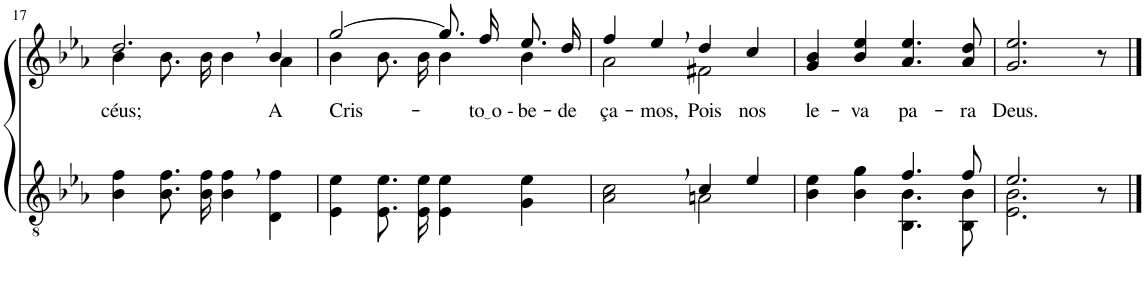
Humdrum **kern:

**kern	**kern	**text
*part2	*part1	*part1
*staff2	*staff1	*staff1
*I"Parte III e IV	*I"Parte I e II	*
!!LO:PB:g=z
*clefGv2	*clefG2	*
*Trd3c5	*Trd3c5	*
*k[b-e-a-]	*k[b-e-a-]	*
*M4/4	*M4/4	*
=17	=17	=17
*	*^	*
!	!	!	!LO:LY:b
4B-\ 4f\	2.dd,/	4b-\	céus;
8.B-\ 8.f\L	.	8.b-\L	.
16B-\ 16f\Jk	.	16b-\Jk	.
4B-\, 4f\,	.	4b-\	.
!	!	!	!LO:LY:b
4D\ 4f\	4b-/	4a-\	A
=18	=18	=18	=18
!	!	!	!LO:LY:b
4E-\ 4e-\	[2gg/	4b-\	Cris-
8.E-/ 8.e-/L	.	8.b-\L	.
16E-/ 16e-/Jk	.	16b-\Jk	.
4E-\ 4e-\	8.gg/L]	4b-\	.
!	!	!	!LO:LY:b
.	16ff/Jk	.	to o -
!	!	!	!LO:LY:b
4G\ 4e-\	8.ee-/L	4b-\	-be-
!	!	!	!LO:LY:b
.	16dd/Jk	.	-de-
=19	=19	=19	=19
*^	*	*	*
!	!	!	!	!LO:LY:b
2ryy	2A-\ 2c\	4ff/	2a-\	-ça-
!	!	!	!	!LO:LY:b
.	.	4ee-,/	.	-mos,
!	!	!	!	!LO:LY:b
4c/	2An\	4dd/	2f#X\	Pois
!	!	!	!	!LO:LY:b
4e-/	.	4cc/	.	nos
*	*	*v	*v	*
=20	=20	=20	=20
!	!	!	!LO:LY:b
2ryy	4B-\ 4e-\	4g/ 4b-/	le-
!	!	!	!LO:LY:b
.	4B-\ 4g\	4b-/ 4ee-/	-va
!	!	!	!LO:LY:b
4.f/	4.BB-\ 4.B-\	4.a-/ 4.ee-/	pa-
!	!	!	!LO:LY:b
8f/	8BB-\ 8B-\	8a-/ 8dd/	-ra
=21	=21	=21	=21
!	!	!	!LO:LY:b
2.e-/	2.E-\ 2.B-\	2.g/ 2.ee-/	Deus.
8r	8ryy	8r	.
*v	*v	*	*
==	==	==
*-	*-	*-
